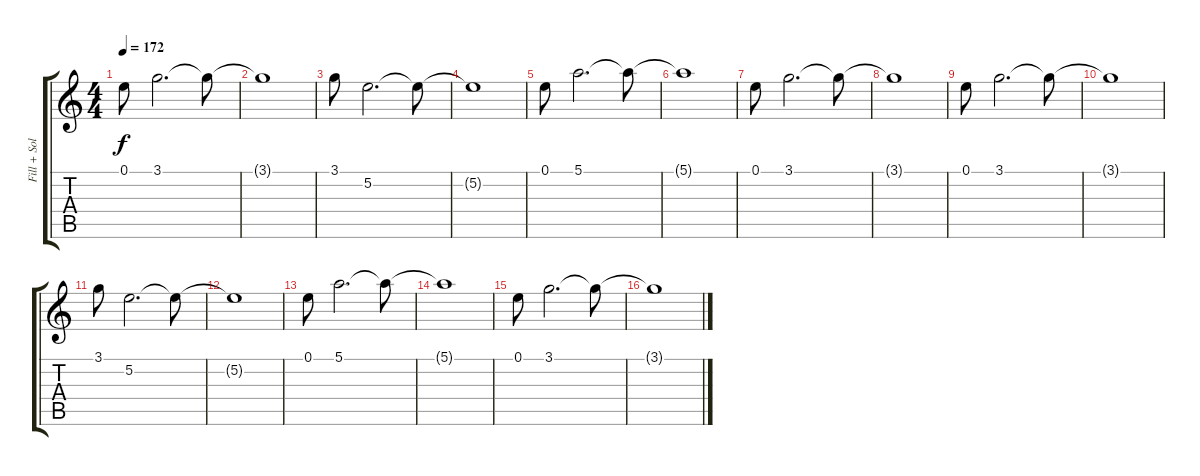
\track ("Fill + Solo" "Fill + Sol") {instrument overdrivenguitar}
\staff {score tabs}
\tuning (E4 B3 G3 D3 A2 E2) {hide}
\ts (4 4)
\tempo 172
\clef g2
\ks c
0.1.8{dy f} 3.1.2{d} 3.1{t}.8 |
3.1{t}.1 |
3.1.8 5.2.2{d} 5.2{t}.8 |
5.2{t}.1 |
0.1.8 5.1.2{d} 5.1{t}.8 |
5.1{t}.1 |
0.1.8 3.1.2{d} 3.1{t}.8 |
3.1{t}.1 |
0.1.8 3.1.2{d} 3.1{t}.8 |
3.1{t}.1 |
3.1.8 5.2.2{d} 5.2{t}.8 |
5.2{t}.1 |
0.1.8 5.1.2{d} 5.1{t}.8 |
5.1{t}.1 |
0.1.8 3.1.2{d} 3.1{t}.8 |
3.1{t}.1
